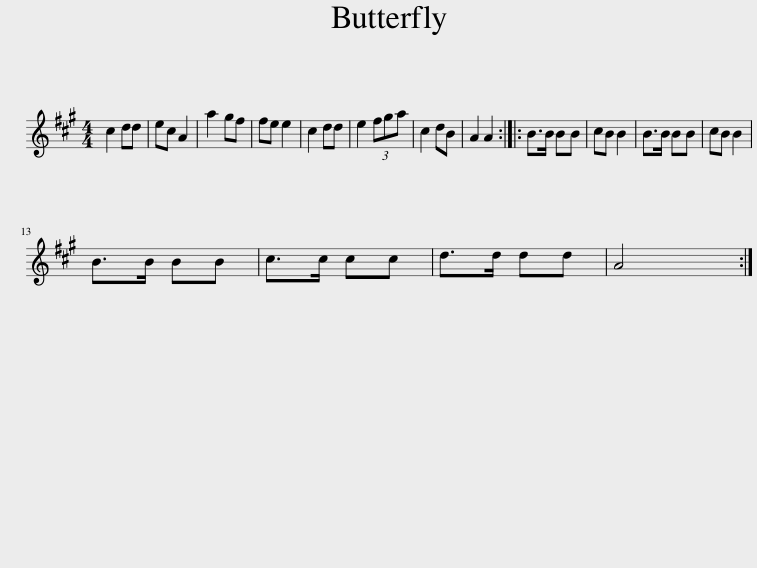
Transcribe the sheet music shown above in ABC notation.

X:1
L:1/8
M:4/4
I:linebreak $
K:A
V:1 treble
V:1
 c2 dd | ec A2 | a2 gf | fe e2 | c2 dd | %5
 e2 (3fga | c2 dB | A2 A2 :: B>B BB | cB B2 | %10
 B>B BB | cB B2 |$ B>B BB | c>c cc | d>d dd | %15
 A4 :| %16
